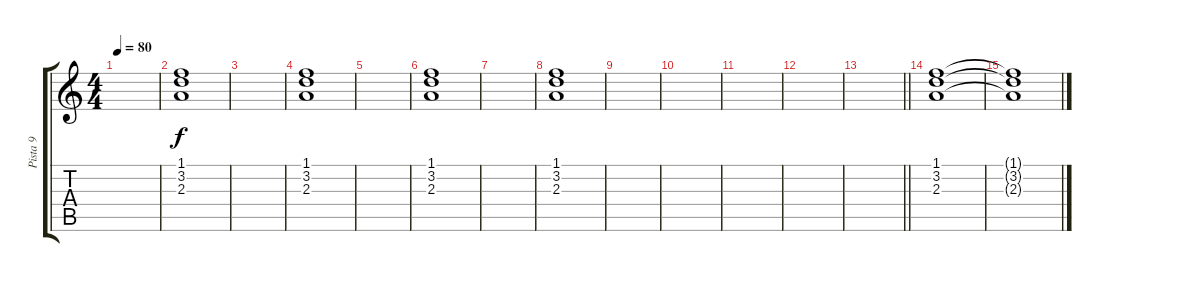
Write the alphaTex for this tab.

\track ("Pista 9" "Pista 9") {instrument electricguitarclean}
\staff {score tabs}
\tuning (E4 B3 G3 D3 A2 E2) {hide}
\ts (4 4)
\tempo 80
\clef g2
\ks c
|
(1.1 3.2 2.3).1 |
|
(1.1 3.2 2.3).1 |
|
(1.1 3.2 2.3).1 |
|
(1.1 3.2 2.3).1 |
|
|
|
|
\barLineRight lightlight
|
(1.1 3.2 2.3).1 |
(1.1{t} 3.2{t} 2.3{t}).1
